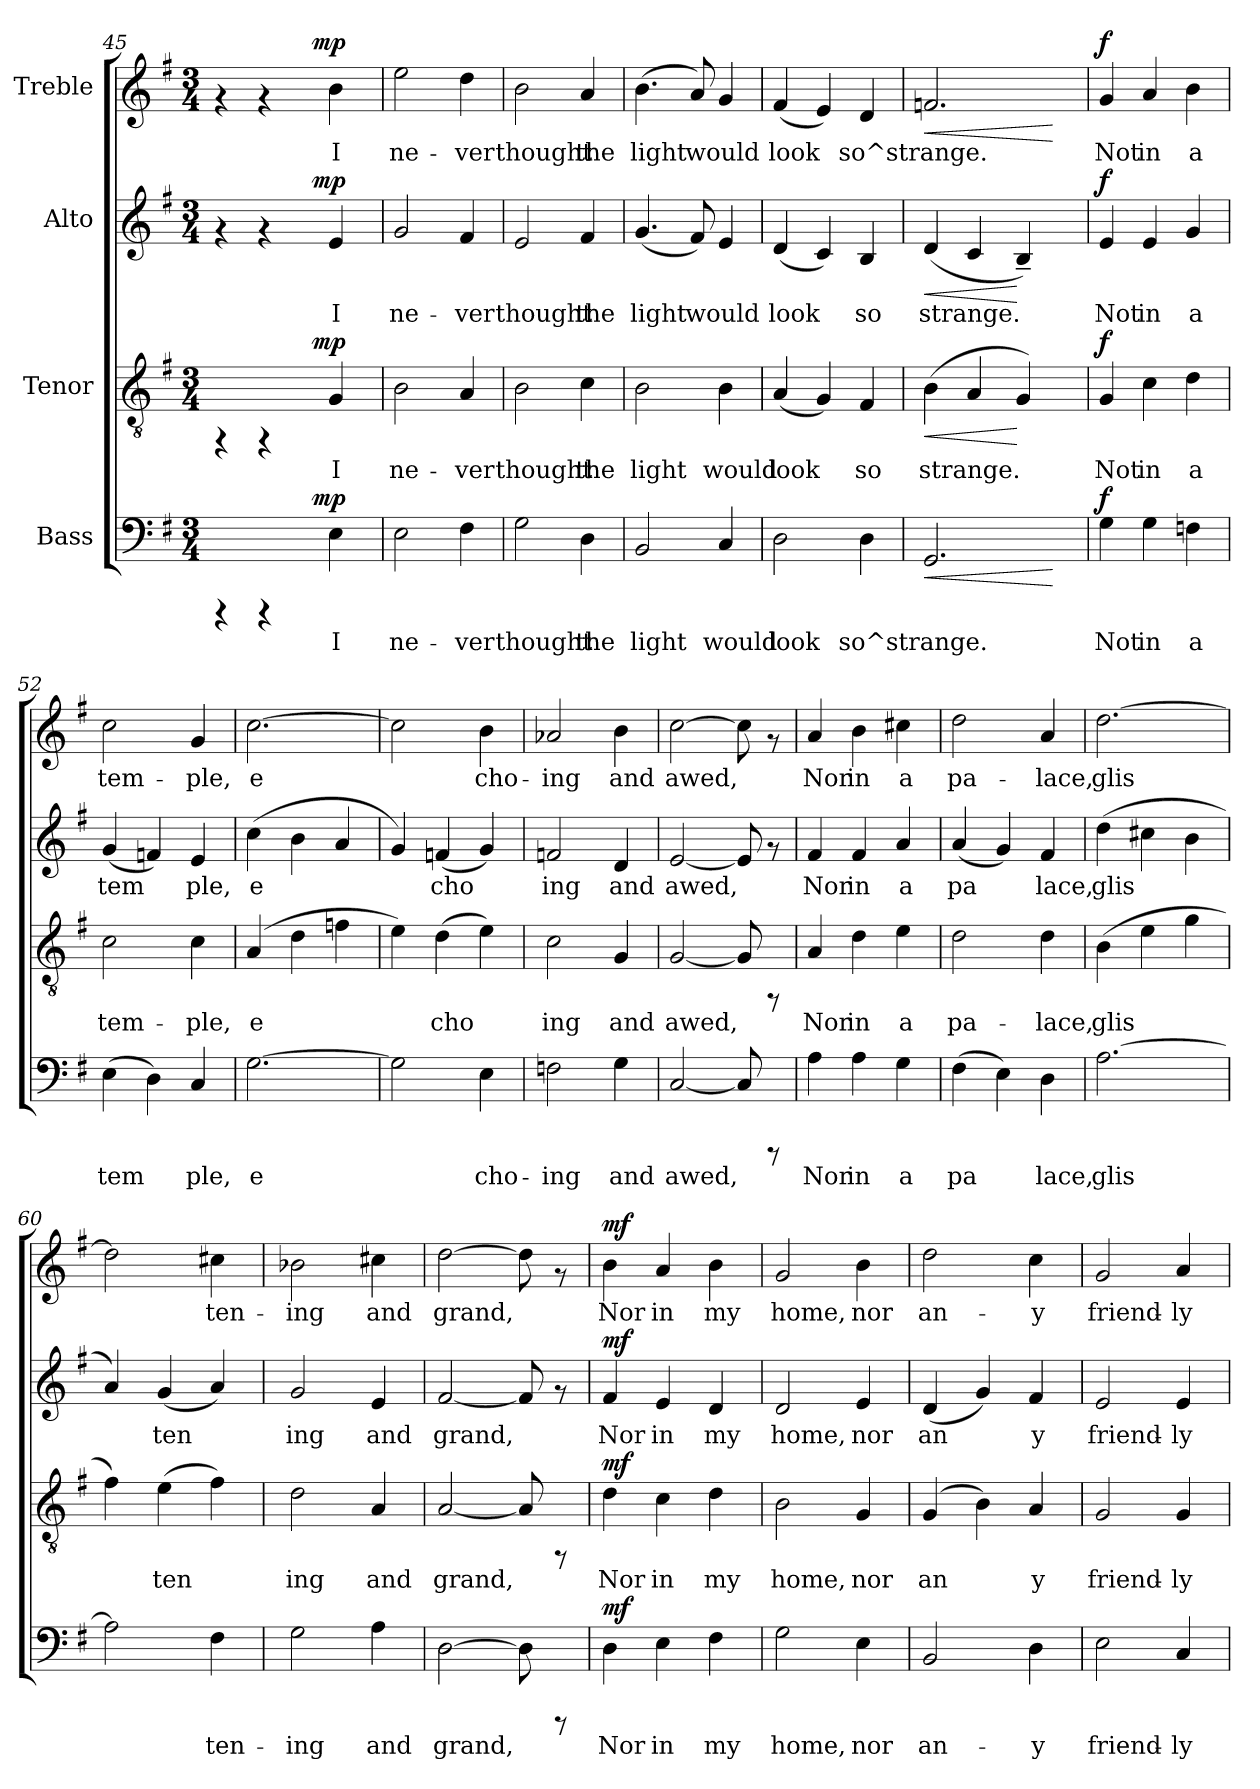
**kern	**text	**dynam	**kern	**text	**dynam	**kern	**text	**dynam	**kern	**text	**dynam
*part4	*part4	*part4	*part3	*part3	*part3	*part2	*part2	*part2	*part1	*part1	*part1
*staff4	*staff4	*staff4	*staff3	*staff3	*staff3	*staff2	*staff2	*staff2	*staff1	*staff1	*staff1
*I"Bass	*	*	*I"Tenor	*	*	*I"Alto	*	*	*I"Treble	*	*
*clefF4	*	*	*clefGv2	*	*	*clefG2	*	*	*clefG2	*	*
*k[f#]	*	*	*k[f#]	*	*	*k[f#]	*	*	*k[f#]	*	*
*G:	*	*	*G:	*	*	*G:	*	*	*G:	*	*
*M3/4	*	*	*M3/4	*	*	*M3/4	*	*	*M3/4	*	*
=45	=45	=45	=45	=45	=45	=45	=45	=45	=45	=45	=45
*^	*	*	*^	*	*	*^	*	*	*^	*	*
4rCCC	4ryy	.	.	4rFF	4ryy	.	.	4rf	4ryy	.	.	4rf	4ryy	.	.
4rCCC	8ryy	.	.	4rFF	8ryy	.	.	4rf	8ryy	.	.	4rf	8ryy	.	.
.	16ryy	.	.	.	16ryy	.	.	.	16ryy	.	.	.	16ryy	.	.
.	64ryy	.	.	.	64ryy	.	.	.	64ryy	.	.	.	64ryy	.	.
!	!	!	!LO:DY:a	!	!	!	!LO:DY:a	!	!	!	!LO:DY:a	!	!	!	!LO:DY:a
.	4ryy	.	mp	.	4ryy	.	mp	.	4ryy	.	mp	.	4ryy	.	mp
!	!	!LO:LY:b:cj	!	!	!	!LO:LY:b:cj	!	!	!	!LO:LY:b:cj	!	!	!	!LO:LY:b:cj	!
4E\	.	I	.	4G/	.	I	.	4e/	.	I	.	4b\	.	I	.
.	32.ryy	.	.	.	32.ryy	.	.	.	32.ryy	.	.	.	32.ryy	.	.
=46	=46	=46	=46	=46	=46	=46	=46	=46	=46	=46	=46	=46	=46	=46	=46
!	!	!LO:LY:b:cj	!	!	!	!LO:LY:b:cj	!	!	!	!LO:LY:b:cj	!	!	!	!LO:LY:b:cj	!
*v	*v	*	*	*	*	*	*	*v	*v	*	*	*v	*v	*	*
*	*	*	*v	*v	*	*	*	*	*	*	*	*
2E\	ne-	.	2B\	ne-	.	2g/	ne-	.	2ee\	ne-	.
!	!LO:LY:b:cj	!	!	!LO:LY:b:cj	!	!	!LO:LY:b:cj	!	!	!LO:LY:b:cj	!
4F#\	-ver	.	4A/	-ver	.	4f#/	-ver	.	4dd\	-ver	.
=47	=47	=47	=47	=47	=47	=47	=47	=47	=47	=47	=47
!	!LO:LY:b:cj	!	!	!LO:LY:b:cj	!	!	!LO:LY:b:cj	!	!	!LO:LY:b:cj	!
2G\	thought	.	2B\	thought	.	2e/	thought	.	2b\	thought	.
!	!LO:LY:b:cj	!	!	!LO:LY:b:cj	!	!	!LO:LY:b:cj	!	!	!LO:LY:b:cj	!
4D\	the	.	4c\	the	.	4f#/	the	.	4a/	the	.
=48	=48	=48	=48	=48	=48	=48	=48	=48	=48	=48	=48
!	!LO:LY:b:cj	!	!	!LO:LY:b:cj	!	!	!LO:LY:b:cj	!	!	!LO:LY:b:cj	!
2BB/	light	.	2B\	light	.	(<4.g/	light	.	(>4.b\	light	.
!	!	!	!	!	!	!	!LO:LY:b:cj	!	!	!LO:LY:b:cj	!
.	.	.	.	.	.	8f#/)	would	.	8a/)	would	.
!	!LO:LY:b:cj	!	!	!LO:LY:b:cj	!	!	!LO:LY:b:cj	!	!	!LO:LY:b:cj	!
4C/	would	.	4B\	would	.	4e/	.	.	4g/	.	.
=49	=49	=49	=49	=49	=49	=49	=49	=49	=49	=49	=49
!	!LO:LY:b:cj	!	!	!LO:LY:b:cj	!	!	!LO:LY:b:cj	!	!	!LO:LY:b:cj	!
2D\	look	.	(<4A/	look	.	(<4d/	look	.	(<4f#/	look	.
!	!	!	!	!LO:LY:b:cj	!	!	!LO:LY:b:cj	!	!	!LO:LY:b:cj	!
.	.	.	4G/)	.	.	4c/)	.	.	4e/)	.	.
!	!LO:LY:b:cj	!	!	!LO:LY:b:cj	!	!	!LO:LY:b:cj	!	!	!LO:LY:b:cj	!
4D\	so^strange.	.	4F#/	so	.	4B/	so	.	4d/	so^strange.	.
=50	=50	=50	=50	=50	=50	=50	=50	=50	=50	=50	=50
!	!LO:LY:b:cj	!LO:HP:b	!	!LO:LY:b:cj	!LO:HP:b	!	!LO:LY:b:cj	!LO:HP:b	!	!LO:LY:b:cj	!LO:HP:b
2.GG/	.	<	(>4B\	strange.	<	(<4d/	strange.	<	2.fn/	.	<
!	!	!	!	!LO:LY:b:cj	!	!	!LO:LY:b:cj	!	!	!	!
.	.	.	4A/	.	.	4c/	.	.	.	.	.
!	!	!	!	!LO:LY:b:cj	!	!	!LO:LY:b:cj	!	!	!	!
.	.	.	4G/)	.	[	4B~</)	.	[	.	.	.
.	.	[	.	.	.	.	.	.	.	.	[
=51	=51	=51	=51	=51	=51	=51	=51	=51	=51	=51	=51
!	!LO:LY:b:cj	!LO:DY:a	!	!LO:LY:b:cj	!LO:DY:a	!	!LO:LY:b:cj	!LO:DY:a	!	!LO:LY:b:cj	!LO:DY:a
4G\	Not	f	4G/	Not	f	4e/	Not	f	4g/	Not	f
!	!LO:LY:b:cj	!	!	!LO:LY:b:cj	!	!	!LO:LY:b:cj	!	!	!LO:LY:b:cj	!
4G\	in	.	4c\	in	.	4e/	in	.	4a/	in	.
!	!LO:LY:b:cj	!	!	!LO:LY:b:cj	!	!	!LO:LY:b:cj	!	!	!LO:LY:b:cj	!
4Fn\	a	.	4d\	a	.	4g/	a	.	4b\	a	.
=52	=52	=52	=52	=52	=52	=52	=52	=52	=52	=52	=52
!	!LO:LY:b:cj	!	!	!LO:LY:b:cj	!	!	!LO:LY:b:cj	!	!	!LO:LY:b:cj	!
(>4E\	tem-	.	2c\	tem-	.	(<4g/	tem-	.	2cc\	tem-	.
!	!LO:LY:b:cj	!	!	!	!	!	!LO:LY:b:cj	!	!	!	!
4D\)	--	.	.	.	.	4fn/)	--	.	.	.	.
!	!LO:LY:b:cj	!	!	!LO:LY:b:cj	!	!	!LO:LY:b:cj	!	!	!LO:LY:b:cj	!
4C/	-ple,	.	4c\	-ple,	.	4e/	-ple,	.	4g/	-ple,	.
!!LO:PB:g=z
=53	=53	=53	=53	=53	=53	=53	=53	=53	=53	=53	=53
!	!LO:LY:b:cj	!	!	!LO:LY:b:cj	!	!	!LO:LY:b:cj	!	!	!LO:LY:b:cj	!
[>2.G\	e-	.	(>4A/	e-	.	(>4cc\	e-	.	[>2.cc\	e-	.
!	!	!	!	!LO:LY:b:cj	!	!	!LO:LY:b:cj	!	!	!	!
.	.	.	4d\	--	.	4b\	--	.	.	.	.
!	!	!	!	!LO:LY:b:cj	!	!	!LO:LY:b:cj	!	!	!	!
.	.	.	4fn\	--	.	4a/	--	.	.	.	.
=54	=54	=54	=54	=54	=54	=54	=54	=54	=54	=54	=54
!	!LO:LY:b:cj	!	!	!LO:LY:b:cj	!	!	!LO:LY:b:cj	!	!	!LO:LY:b:cj	!
2G\]	--	.	4e\)	--	.	4g/)	--	.	2cc\]	--	.
!	!	!	!	!LO:LY:b:cj	!	!	!LO:LY:b:cj	!	!	!	!
.	.	.	(>4d\	-cho-	.	(<4fn/	-cho-	.	.	.	.
!	!LO:LY:b:cj	!	!	!LO:LY:b:cj	!	!	!LO:LY:b:cj	!	!	!LO:LY:b:cj	!
4E\	-cho-	.	4e\)	--	.	4g/)	--	.	4b\	-cho-	.
=55	=55	=55	=55	=55	=55	=55	=55	=55	=55	=55	=55
!	!LO:LY:b:cj	!	!	!LO:LY:b:cj	!	!	!LO:LY:b:cj	!	!	!LO:LY:b:cj	!
2Fn\	-ing	.	2c\	-ing	.	2fn/	-ing	.	2a-X/	-ing	.
!	!LO:LY:b:cj	!	!	!LO:LY:b:cj	!	!	!LO:LY:b:cj	!	!	!LO:LY:b:cj	!
4G\	and	.	4G/	and	.	4d/	and	.	4b\	and	.
=56	=56	=56	=56	=56	=56	=56	=56	=56	=56	=56	=56
!	!LO:LY:b:cj	!	!	!LO:LY:b:cj	!	!	!LO:LY:b:cj	!	!	!LO:LY:b:cj	!
[<2C/	awed,	.	[<2G/	awed,	.	[<2e/	awed,	.	[>2cc\	awed,	.
!	!LO:LY:b:cj	!	!	!LO:LY:b:cj	!	!	!LO:LY:b:cj	!	!	!LO:LY:b:cj	!
8C/]	.	.	8G/]	.	.	8e/]	.	.	8cc\]	.	.
8rCCC	.	.	8rFF	.	.	8rf	.	.	8rf	.	.
=57	=57	=57	=57	=57	=57	=57	=57	=57	=57	=57	=57
!	!LO:LY:b:cj	!	!	!LO:LY:b:cj	!	!	!LO:LY:b:cj	!	!	!LO:LY:b:cj	!
4A\	Nor	.	4A/	Nor	.	4f#/	Nor	.	4a/	Nor	.
!	!LO:LY:b:cj	!	!	!LO:LY:b:cj	!	!	!LO:LY:b:cj	!	!	!LO:LY:b:cj	!
4A\	in	.	4d\	in	.	4f#/	in	.	4b\	in	.
!	!LO:LY:b:cj	!	!	!LO:LY:b:cj	!	!	!LO:LY:b:cj	!	!	!LO:LY:b:cj	!
4G\	a	.	4e\	a	.	4a/	a	.	4cc#X\	a	.
=58	=58	=58	=58	=58	=58	=58	=58	=58	=58	=58	=58
!	!LO:LY:b:cj	!	!	!LO:LY:b:cj	!	!	!LO:LY:b:cj	!	!	!LO:LY:b:cj	!
(>4F#\	pa-	.	2d\	pa-	.	(<4a/	pa-	.	2dd\	pa-	.
!	!LO:LY:b:cj	!	!	!	!	!	!LO:LY:b:cj	!	!	!	!
4E\)	--	.	.	.	.	4g/)	--	.	.	.	.
!	!LO:LY:b:cj	!	!	!LO:LY:b:cj	!	!	!LO:LY:b:cj	!	!	!LO:LY:b:cj	!
4D\	-lace,	.	4d\	-lace,	.	4f#/	-lace,	.	4a/	-lace,	.
=59	=59	=59	=59	=59	=59	=59	=59	=59	=59	=59	=59
!	!LO:LY:b:cj	!	!	!LO:LY:b:cj	!	!	!LO:LY:b:cj	!	!	!LO:LY:b:cj	!
[<2.A\	glis-	.	(>4B\	glis-	.	(>4dd\	glis-	.	[<2.dd\	glis-	.
!	!	!	!	!LO:LY:b:cj	!	!	!LO:LY:b:cj	!	!	!	!
.	.	.	4e\	--	.	4cc#X\	--	.	.	.	.
!	!	!	!	!LO:LY:b:cj	!	!	!LO:LY:b:cj	!	!	!	!
.	.	.	4g\	--	.	4b\	--	.	.	.	.
!!LO:LB:g=z
=60	=60	=60	=60	=60	=60	=60	=60	=60	=60	=60	=60
!	!LO:LY:b:cj	!	!	!LO:LY:b:cj	!	!	!LO:LY:b:cj	!	!	!LO:LY:b:cj	!
2A\]	--	.	4f#\)	--	.	4a/)	--	.	2dd\]	--	.
!	!	!	!	!LO:LY:b:cj	!	!	!LO:LY:b:cj	!	!	!	!
.	.	.	(>4e\	-ten-	.	(<4g/	-ten-	.	.	.	.
!	!LO:LY:b:cj	!	!	!LO:LY:b:cj	!	!	!LO:LY:b:cj	!	!	!LO:LY:b:cj	!
4F#\	-ten-	.	4f#\)	--	.	4a/)	--	.	4cc#X\	-ten-	.
=61	=61	=61	=61	=61	=61	=61	=61	=61	=61	=61	=61
!	!LO:LY:b:cj	!	!	!LO:LY:b:cj	!	!	!LO:LY:b:cj	!	!	!LO:LY:b:cj	!
2G\	-ing	.	2d\	-ing	.	2g/	-ing	.	2b-X\	-ing	.
!	!LO:LY:b:cj	!	!	!LO:LY:b:cj	!	!	!LO:LY:b:cj	!	!	!LO:LY:b:cj	!
4A\	and	.	4A/	and	.	4e/	and	.	4cc#X\	and	.
=62	=62	=62	=62	=62	=62	=62	=62	=62	=62	=62	=62
!	!LO:LY:b:cj	!	!	!LO:LY:b:cj	!	!	!LO:LY:b:cj	!	!	!LO:LY:b:cj	!
[>2D\	grand,	.	[<2A/	grand,	.	[<2f#/	grand,	.	[>2dd\	grand,	.
!	!LO:LY:b:cj	!	!	!LO:LY:b:cj	!	!	!LO:LY:b:cj	!	!	!LO:LY:b:cj	!
8D\]	.	.	8A/]	.	.	8f#/]	.	.	8dd\]	.	.
8rCCC	.	.	8rFF	.	.	8rf	.	.	8rf	.	.
=63	=63	=63	=63	=63	=63	=63	=63	=63	=63	=63	=63
!	!LO:LY:b:cj	!LO:DY:a	!	!LO:LY:b:cj	!LO:DY:a	!	!LO:LY:b:cj	!LO:DY:a	!	!LO:LY:b:cj	!LO:DY:a
4D\	Nor	mf	4d\	Nor	mf	4f#/	Nor	mf	4b\	Nor	mf
!	!LO:LY:b:cj	!	!	!LO:LY:b:cj	!	!	!LO:LY:b:cj	!	!	!LO:LY:b:cj	!
4E\	in	.	4c\	in	.	4e/	in	.	4a/	in	.
!	!LO:LY:b:cj	!	!	!LO:LY:b:cj	!	!	!LO:LY:b:cj	!	!	!LO:LY:b:cj	!
4F#\	my	.	4d\	my	.	4d/	my	.	4b\	my	.
=64	=64	=64	=64	=64	=64	=64	=64	=64	=64	=64	=64
!	!LO:LY:b:cj	!	!	!LO:LY:b:cj	!	!	!LO:LY:b:cj	!	!	!LO:LY:b:cj	!
2G\	home,	.	2B\	home,	.	2d/	home,	.	2g/	home,	.
!	!LO:LY:b:cj	!	!	!LO:LY:b:cj	!	!	!LO:LY:b:cj	!	!	!LO:LY:b:cj	!
4E\	nor	.	4G/	nor	.	4e/	nor	.	4b\	nor	.
=65	=65	=65	=65	=65	=65	=65	=65	=65	=65	=65	=65
!	!LO:LY:b:cj	!	!	!LO:LY:b:cj	!	!	!LO:LY:b:cj	!	!	!LO:LY:b:cj	!
2BB/	an-	.	(>4G/	an-	.	(<4d/	an-	.	2dd\	an-	.
!	!	!	!	!LO:LY:b:cj	!	!	!LO:LY:b:cj	!	!	!	!
.	.	.	4B\)	--	.	4g/)	--	.	.	.	.
!	!LO:LY:b:cj	!	!	!LO:LY:b:cj	!	!	!LO:LY:b:cj	!	!	!LO:LY:b:cj	!
4D\	-y	.	4A/	-y	.	4f#/	-y	.	4cc\	-y	.
=66	=66	=66	=66	=66	=66	=66	=66	=66	=66	=66	=66
!	!LO:LY:b:cj	!	!	!LO:LY:b:cj	!	!	!LO:LY:b:cj	!	!	!LO:LY:b:cj	!
2E\	friend-	.	2G/	friend-	.	2e/	friend-	.	2g/	friend-	.
!	!LO:LY:b:cj	!	!	!LO:LY:b:cj	!	!	!LO:LY:b:cj	!	!	!LO:LY:b:cj	!
4C/	-ly	.	4G/	-ly	.	4e/	-ly	.	4a/	-ly	.
=	=	=	=	=	=	=	=	=	=	=	=
*-	*-	*-	*-	*-	*-	*-	*-	*-	*-	*-	*-
